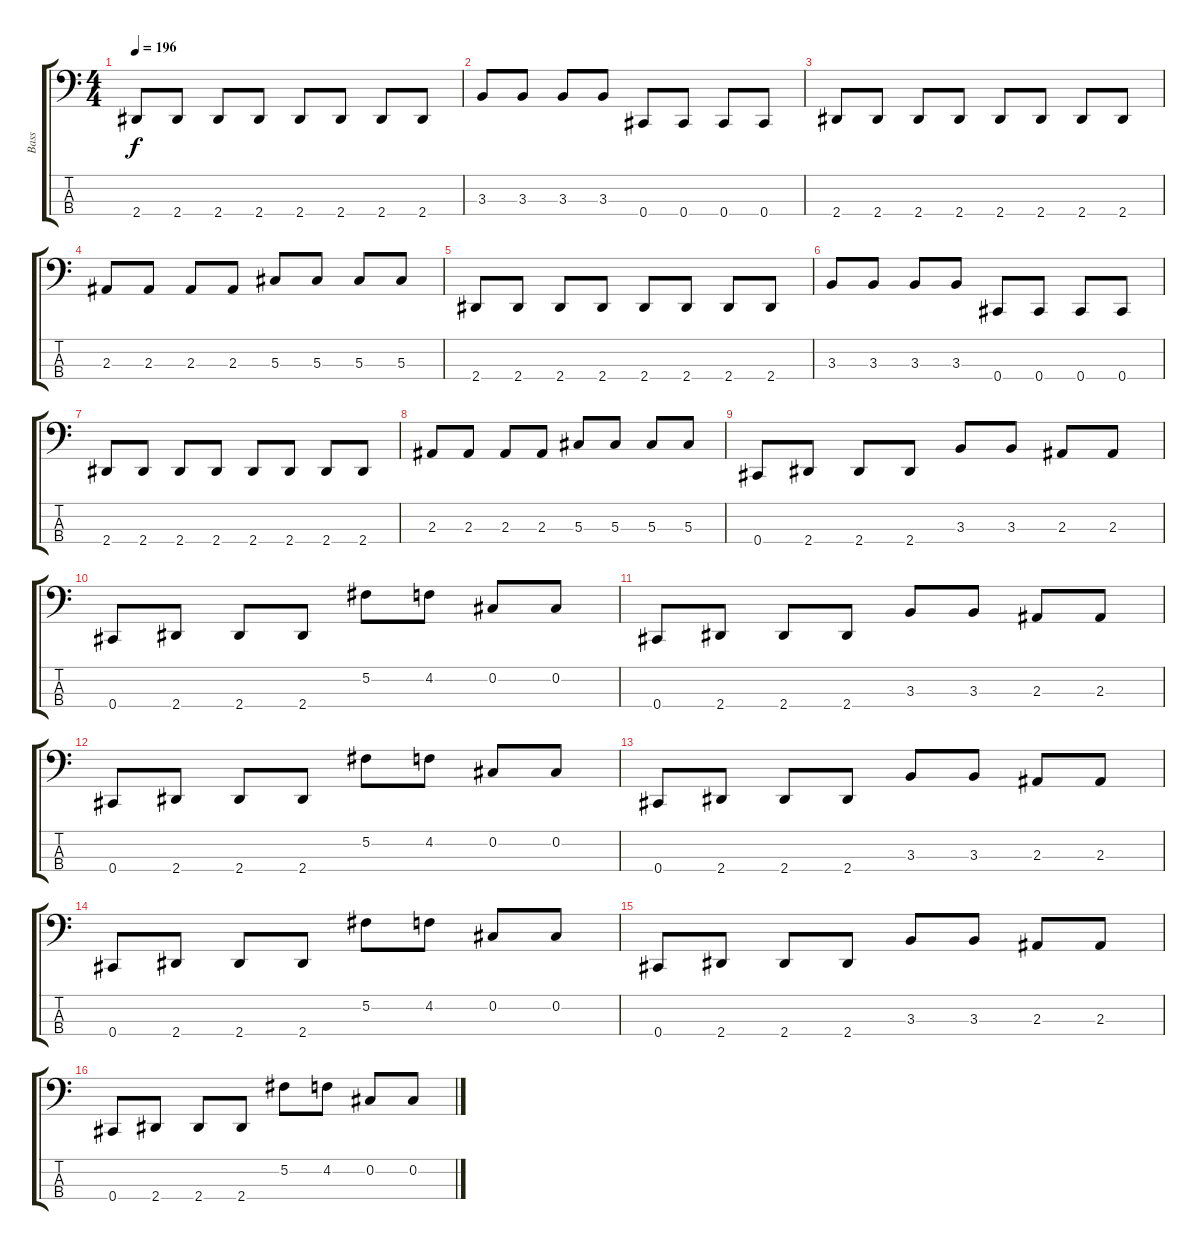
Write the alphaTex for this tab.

\track ("Bass" "Bass") {instrument electricbassfinger}
\staff {score tabs}
\tuning (Gb2 Db2 Ab1 Db1) {hide}
\ts (4 4)
\tempo 196
\clef f4
\ks c
2.4.8{dy f} 2.4.8 2.4.8 2.4.8 2.4.8 2.4.8 2.4.8 2.4.8 |
3.3.8 3.3.8 3.3.8 3.3.8 0.4.8 0.4.8 0.4.8 0.4.8 |
2.4.8 2.4.8 2.4.8 2.4.8 2.4.8 2.4.8 2.4.8 2.4.8 |
2.3.8 2.3.8 2.3.8 2.3.8 5.3.8 5.3.8 5.3.8 5.3.8 |
2.4.8 2.4.8 2.4.8 2.4.8 2.4.8 2.4.8 2.4.8 2.4.8 |
3.3.8 3.3.8 3.3.8 3.3.8 0.4.8 0.4.8 0.4.8 0.4.8 |
2.4.8 2.4.8 2.4.8 2.4.8 2.4.8 2.4.8 2.4.8 2.4.8 |
2.3.8 2.3.8 2.3.8 2.3.8 5.3.8 5.3.8 5.3.8 5.3.8 |
0.4.8 2.4.8 2.4.8 2.4.8 3.3.8 3.3.8 2.3.8 2.3.8 |
0.4.8 2.4.8 2.4.8 2.4.8 5.2.8 4.2.8 0.2.8 0.2.8 |
0.4.8 2.4.8 2.4.8 2.4.8 3.3.8 3.3.8 2.3.8 2.3.8 |
0.4.8 2.4.8 2.4.8 2.4.8 5.2.8 4.2.8 0.2.8 0.2.8 |
0.4.8 2.4.8 2.4.8 2.4.8 3.3.8 3.3.8 2.3.8 2.3.8 |
0.4.8 2.4.8 2.4.8 2.4.8 5.2.8 4.2.8 0.2.8 0.2.8 |
0.4.8 2.4.8 2.4.8 2.4.8 3.3.8 3.3.8 2.3.8 2.3.8 |
0.4.8 2.4.8 2.4.8 2.4.8 5.2.8 4.2.8 0.2.8 0.2.8
